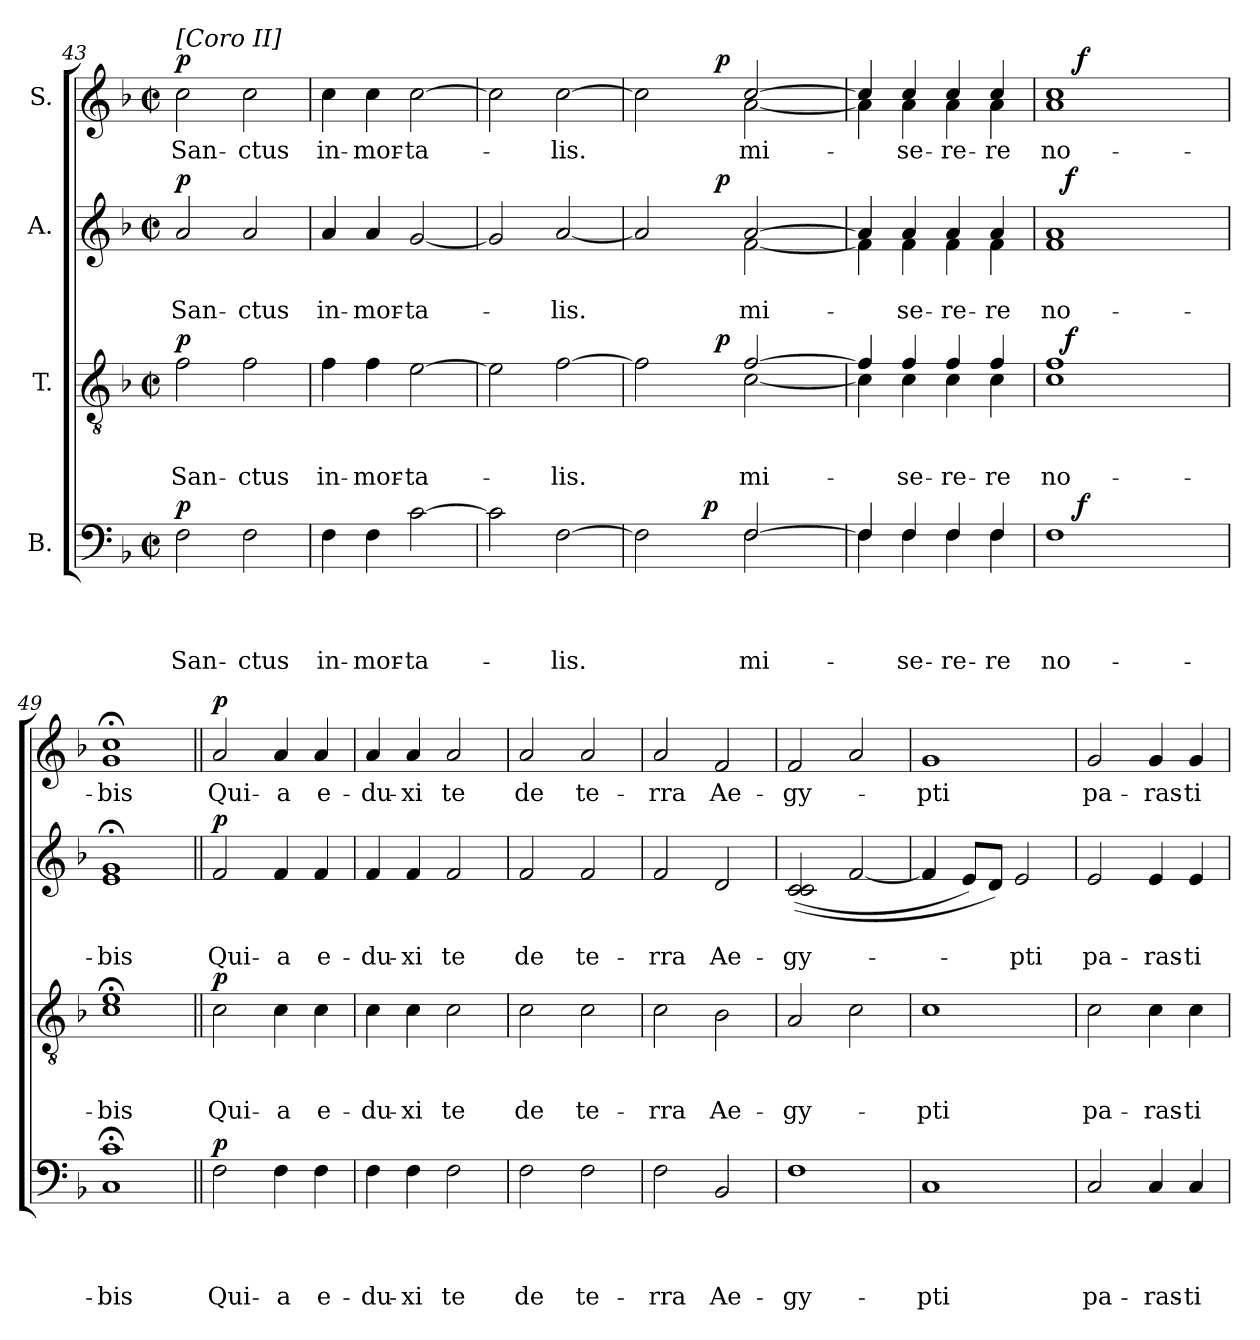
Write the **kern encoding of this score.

**kern	**text	**text	**text	**text	**dynam	**kern	**text	**text	**text	**dynam	**kern	**text	**text	**dynam	**kern	**text	**dynam
*part4	*part4	*part4	*part4	*part4	*part4	*part3	*part3	*part3	*part3	*part3	*part2	*part2	*part2	*part2	*part1	*part1	*part1
*staff4	*staff4	*staff4	*staff4	*staff4	*staff4	*staff3	*staff3	*staff3	*staff3	*staff3	*staff2	*staff2	*staff2	*staff2	*staff1	*staff1	*staff1
*I"B.	*	*	*	*	*	*I"T.	*	*	*	*	*I"A.	*	*	*	*I"S.	*	*
*clefF4	*	*	*	*	*	*clefGv2	*	*	*	*	*clefG2	*	*	*	*clefG2	*	*
*k[b-]	*	*	*	*	*	*k[b-]	*	*	*	*	*k[b-]	*	*	*	*k[b-]	*	*
*F:	*	*	*	*	*	*F:	*	*	*	*	*F:	*	*	*	*F:	*	*
*M2/2	*	*	*	*	*	*M2/2	*	*	*	*	*M2/2	*	*	*	*M2/2	*	*
*met(c|)	*	*	*	*	*	*met(c|)	*	*	*	*	*met(c|)	*	*	*	*met(c|)	*	*
=43	=43	=43	=43	=43	=43	=43	=43	=43	=43	=43	=43	=43	=43	=43	=43	=43	=43
!	!	!	!	!	!	!	!	!	!	!	!	!	!	!	!LO:TX:a:t=[Coro II]	!	!
!	!	!	!	!LO:LY:b	!LO:DY:a	!	!	!	!LO:LY:b	!LO:DY:a	!	!	!LO:LY:b	!LO:DY:a	!	!LO:LY:b	!LO:DY:a
2F\	.	.	.	San-	p	2f\	.	.	San-	p	2a/	.	San-	p	2cc\	San-	p
!	!	!	!	!LO:LY:b	!	!	!	!	!LO:LY:b	!	!	!	!LO:LY:b	!	!	!LO:LY:b	!
2F\	.	.	.	-ctus	.	2f\	.	.	-ctus	.	2a/	.	-ctus	.	2cc\	-ctus	.
=44	=44	=44	=44	=44	=44	=44	=44	=44	=44	=44	=44	=44	=44	=44	=44	=44	=44
!	!	!	!	!LO:LY:b	!	!	!	!	!LO:LY:b	!	!	!	!LO:LY:b	!	!	!LO:LY:b	!
4F\	.	.	.	in-	.	4f\	.	.	in-	.	4a/	.	in-	.	4cc\	in-	.
!	!	!	!	!LO:LY:b	!	!	!	!	!LO:LY:b	!	!	!	!LO:LY:b	!	!	!LO:LY:b	!
4F\	.	.	.	-mor-	.	4f\	.	.	-mor-	.	4a/	.	-mor-	.	4cc\	-mor-	.
!	!	!	!	!LO:LY:b	!	!	!	!	!LO:LY:b	!	!	!	!LO:LY:b	!	!	!LO:LY:b	!
[>2c\	.	.	.	-ta-	.	[>2e\	.	.	-ta-	.	[>2g/	.	-ta-	.	[>2cc\	-ta-	.
!!LO:PB:g=z
=45	=45	=45	=45	=45	=45	=45	=45	=45	=45	=45	=45	=45	=45	=45	=45	=45	=45
2c\]	.	.	.	.	.	2e\]	.	.	.	.	2g/]	.	.	.	2cc\]	.	.
!	!	!	!	!LO:LY:b	!	!	!	!	!LO:LY:b	!	!	!	!LO:LY:b	!	!	!LO:LY:b	!
[>2F\	.	.	.	-lis.	.	[>2f\	.	.	-lis.	.	[>2a/	.	-lis.	.	[>2cc\	-lis.	.
=46	=46	=46	=46	=46	=46	=46	=46	=46	=46	=46	=46	=46	=46	=46	=46	=46	=46
*^	*	*	*	*	*	*^	*	*	*	*	*^	*	*	*	*^	*	*
*	*^	*	*	*	*	*	*	*^	*	*	*	*	*	*^	*	*	*	*	*^	*	*
2F\]	2ryy	4ryy	.	.	.	.	.	2f\]	2ryy	4.ryy	.	.	.	.	2a/]	2ryy	4.ryy	.	.	.	2cc\]	2ryy	4.ryy	.	.
.	.	16.ryy	.	.	.	.	.	.	.	.	.	.	.	.	.	.	.	.	.	.	.	.	.	.	.
!	!	!	!	!	!	!	!LO:DY:a	!	!	!	!	!	!	!	!	!	!	!	!	!	!	!	!	!	!
.	.	2ryy	.	.	.	.	p	.	.	.	.	.	.	.	.	.	.	.	.	.	.	.	.	.	.
!	!	!	!	!	!	!	!	!	!	!	!	!	!	!LO:DY:a	!	!	!	!	!	!LO:DY:a	!	!	!	!	!LO:DY:a
.	.	.	.	.	.	.	.	.	.	2ryy	.	.	.	p	.	.	2ryy	.	.	p	.	.	2ryy	.	p
!	!	!	!	!	!	!LO:LY:b	!	!	!	!	!	!	!LO:LY:b	!	!	!	!	!	!LO:LY:b	!	!	!	!	!LO:LY:b	!
[>2F/	2F\	.	.	.	.	mi-	.	[>2f/	[<2c\	.	.	.	mi-	.	[>2a/	[<2f\	.	.	mi-	.	[>2cc/	[<2a\	.	mi-	.
.	.	8ryy	.	.	.	.	.	.	.	.	.	.	.	.	.	.	.	.	.	.	.	.	.	.	.
.	.	.	.	.	.	.	.	.	.	8ryy	.	.	.	.	.	.	8ryy	.	.	.	.	.	8ryy	.	.
.	.	32ryy	.	.	.	.	.	.	.	.	.	.	.	.	.	.	.	.	.	.	.	.	.	.	.
*	*v	*v	*	*	*	*	*	*	*	*	*	*	*	*	*	*v	*v	*	*	*	*	*v	*v	*	*
*	*	*	*	*	*	*	*	*v	*v	*	*	*	*	*	*	*	*	*	*	*	*	*
=47	=47	=47	=47	=47	=47	=47	=47	=47	=47	=47	=47	=47	=47	=47	=47	=47	=47	=47	=47	=47	=47
4F/]	4F\	.	.	.	.	.	4f/]	4c\]	.	.	.	.	4a/]	4f\]	.	.	.	4cc/]	4a\]	.	.
!	!	!	!	!	!LO:LY:b	!	!	!	!	!	!LO:LY:b	!	!	!	!	!LO:LY:b	!	!	!	!LO:LY:b	!
4F/	4F\	.	.	.	-se-	.	4f/	4c\	.	.	-se-	.	4a/	4f\	.	-se-	.	4cc/	4a\	-se-	.
!	!	!	!	!	!LO:LY:b	!	!	!	!	!	!LO:LY:b	!	!	!	!	!LO:LY:b	!	!	!	!LO:LY:b	!
4F/	4F\	.	.	.	-re-	.	4f/	4c\	.	.	-re-	.	4a/	4f\	.	-re-	.	4cc/	4a\	-re-	.
!	!	!	!	!	!LO:LY:b	!	!	!	!	!	!LO:LY:b	!	!	!	!	!LO:LY:b	!	!	!	!LO:LY:b	!
4F/	4F\	.	.	.	-re	.	4f/	4c\	.	.	-re	.	4a/	4f\	.	-re	.	4cc/	4a\	-re	.
=48	=48	=48	=48	=48	=48	=48	=48	=48	=48	=48	=48	=48	=48	=48	=48	=48	=48	=48	=48	=48	=48
!	!	!	!	!	!LO:LY:b	!	!	!	!	!	!LO:LY:b	!	!	!	!	!LO:LY:b	!	!	!	!LO:LY:b	!
1F	16.ryy	.	.	.	no-	.	1c 1f	16ryy	.	.	no-	.	1f 1a	16ryy	.	no-	.	1a 1cc	16.ryy	no-	.
!	!	!	!	!	!	!	!	!	!	!	!	!LO:DY:a	!	!	!	!	!LO:DY:a	!	!	!	!
.	.	.	.	.	.	.	.	2...ryy	.	.	.	f	.	2...ryy	.	.	f	.	.	.	.
!	!	!	!	!	!	!LO:DY:a	!	!	!	!	!	!	!	!	!	!	!	!	!	!	!LO:DY:a
.	2ryy	.	.	.	.	f	.	.	.	.	.	.	.	.	.	.	.	.	2ryy	.	f
.	4ryy	.	.	.	.	.	.	.	.	.	.	.	.	.	.	.	.	.	4ryy	.	.
.	8ryy	.	.	.	.	.	.	.	.	.	.	.	.	.	.	.	.	.	8ryy	.	.
.	32ryy	.	.	.	.	.	.	.	.	.	.	.	.	.	.	.	.	.	32ryy	.	.
=49	=49	=49	=49	=49	=49	=49	=49	=49	=49	=49	=49	=49	=49	=49	=49	=49	=49	=49	=49	=49	=49
!	!	!	!	!	!LO:LY:b	!	!	!	!	!	!LO:LY:b	!	!	!	!	!LO:LY:b	!	!	!	!LO:LY:b	!
*v	*v	*	*	*	*	*	*	*	*	*	*	*	*v	*v	*	*	*	*v	*v	*	*
*	*	*	*	*	*	*v	*v	*	*	*	*	*	*	*	*	*	*	*
1C;< 1c;<	.	.	.	-bis	.	1c; 1e;	.	.	-bis	.	1e;< 1g;<	.	-bis	.	1g;< 1cc;<	-bis	.
=50||	=50||	=50||	=50||	=50||	=50||	=50||	=50||	=50||	=50||	=50||	=50||	=50||	=50||	=50||	=50||	=50||	=50||
!	!	!	!	!LO:LY:b	!LO:DY:a	!	!	!	!LO:LY:b	!LO:DY:a	!	!	!LO:LY:b	!LO:DY:a	!	!LO:LY:b	!LO:DY:a
2F\	.	.	.	Qui-	p	2c\	.	.	Qui-	p	2f/	.	Qui-	p	2a/	Qui-	p
!	!	!	!	!LO:LY:b	!	!	!	!	!LO:LY:b	!	!	!	!LO:LY:b	!	!	!LO:LY:b	!
4F\	.	.	.	-a	.	4c\	.	.	-a	.	4f/	.	-a	.	4a/	-a	.
!	!	!	!	!LO:LY:b	!	!	!	!	!LO:LY:b	!	!	!	!LO:LY:b	!	!	!LO:LY:b	!
4F\	.	.	.	e-	.	4c\	.	.	e-	.	4f/	.	e-	.	4a/	e-	.
=51	=51	=51	=51	=51	=51	=51	=51	=51	=51	=51	=51	=51	=51	=51	=51	=51	=51
!	!	!	!	!LO:LY:b	!	!	!	!	!LO:LY:b	!	!	!	!LO:LY:b	!	!	!LO:LY:b	!
4F\	.	.	.	-du-	.	4c\	.	.	-du-	.	4f/	.	-du-	.	4a/	-du-	.
!	!	!	!	!LO:LY:b	!	!	!	!	!LO:LY:b	!	!	!	!LO:LY:b	!	!	!LO:LY:b	!
4F\	.	.	.	-xi	.	4c\	.	.	-xi	.	4f/	.	-xi	.	4a/	-xi	.
!	!	!	!	!LO:LY:b	!	!	!	!	!LO:LY:b	!	!	!	!LO:LY:b	!	!	!LO:LY:b	!
2F\	.	.	.	te	.	2c\	.	.	te	.	2f/	.	te	.	2a/	te	.
=52	=52	=52	=52	=52	=52	=52	=52	=52	=52	=52	=52	=52	=52	=52	=52	=52	=52
!	!	!	!	!LO:LY:b	!	!	!	!	!LO:LY:b	!	!	!	!LO:LY:b	!	!	!LO:LY:b	!
2F\	.	.	.	de	.	2c\	.	.	de	.	2f/	.	de	.	2a/	de	.
!	!	!	!	!LO:LY:b	!	!	!	!	!LO:LY:b	!	!	!	!LO:LY:b	!	!	!LO:LY:b	!
2F\	.	.	.	te-	.	2c\	.	.	te-	.	2f/	.	te-	.	2a/	te-	.
!!LO:LB:g=z
=53	=53	=53	=53	=53	=53	=53	=53	=53	=53	=53	=53	=53	=53	=53	=53	=53	=53
!	!	!	!	!LO:LY:b	!	!	!	!	!LO:LY:b	!	!	!	!LO:LY:b	!	!	!LO:LY:b	!
2F\	.	.	.	-rra	.	2c\	.	.	-rra	.	2f/	.	-rra	.	2a/	-rra	.
!	!	!	!	!LO:LY:b	!	!	!	!	!LO:LY:b	!	!	!	!LO:LY:b	!	!	!LO:LY:b	!
2BB-/	.	.	.	Ae-	.	2B-\	.	.	Ae-	.	2d/	.	Ae-	.	2f/	Ae-	.
=54	=54	=54	=54	=54	=54	=54	=54	=54	=54	=54	=54	=54	=54	=54	=54	=54	=54
!	!	!	!	!LO:LY:b	!	!	!	!	!LO:LY:b	!	!	!	!LO:LY:b	!	!	!LO:LY:b	!
1F	.	.	.	-gy-	.	2A/	.	.	-gy-	.	(>(>2c/ 2c/	.	-gy-	.	2f/	-gy-	.
.	.	.	.	.	.	2c\	.	.	.	.	[>2f/	.	.	.	2a/	.	.
=55	=55	=55	=55	=55	=55	=55	=55	=55	=55	=55	=55	=55	=55	=55	=55	=55	=55
!	!	!	!	!LO:LY:b	!	!	!	!	!LO:LY:b	!	!	!	!	!	!	!LO:LY:b	!
1C	.	.	.	-pti	.	1c	.	.	-pti	.	4f/]	.	.	.	1g	-pti	.
.	.	.	.	.	.	.	.	.	.	.	8e/L)	.	.	.	.	.	.
.	.	.	.	.	.	.	.	.	.	.	8d/J)	.	.	.	.	.	.
!	!	!	!	!	!	!	!	!	!	!	!	!	!LO:LY:b	!	!	!	!
.	.	.	.	.	.	.	.	.	.	.	2e/	.	-pti	.	.	.	.
=56	=56	=56	=56	=56	=56	=56	=56	=56	=56	=56	=56	=56	=56	=56	=56	=56	=56
!	!	!	!	!LO:LY:b	!	!	!	!	!LO:LY:b	!	!	!	!LO:LY:b	!	!	!LO:LY:b	!
2C/	.	.	.	pa-	.	2c\	.	.	pa-	.	2e/	.	pa-	.	2g/	pa-	.
!	!	!	!	!LO:LY:b	!	!	!	!	!LO:LY:b	!	!	!	!LO:LY:b	!	!	!LO:LY:b	!
4C/	.	.	.	-ras-	.	4c\	.	.	-ras-	.	4e/	.	-ras-	.	4g/	-ras-	.
!	!	!	!	!LO:LY:b	!	!	!	!	!LO:LY:b	!	!	!	!LO:LY:b	!	!	!LO:LY:b	!
4C/	.	.	.	-ti	.	4c\	.	.	-ti	.	4e/	.	-ti	.	4g/	-ti	.
=	=	=	=	=	=	=	=	=	=	=	=	=	=	=	=	=	=
*-	*-	*-	*-	*-	*-	*-	*-	*-	*-	*-	*-	*-	*-	*-	*-	*-	*-
